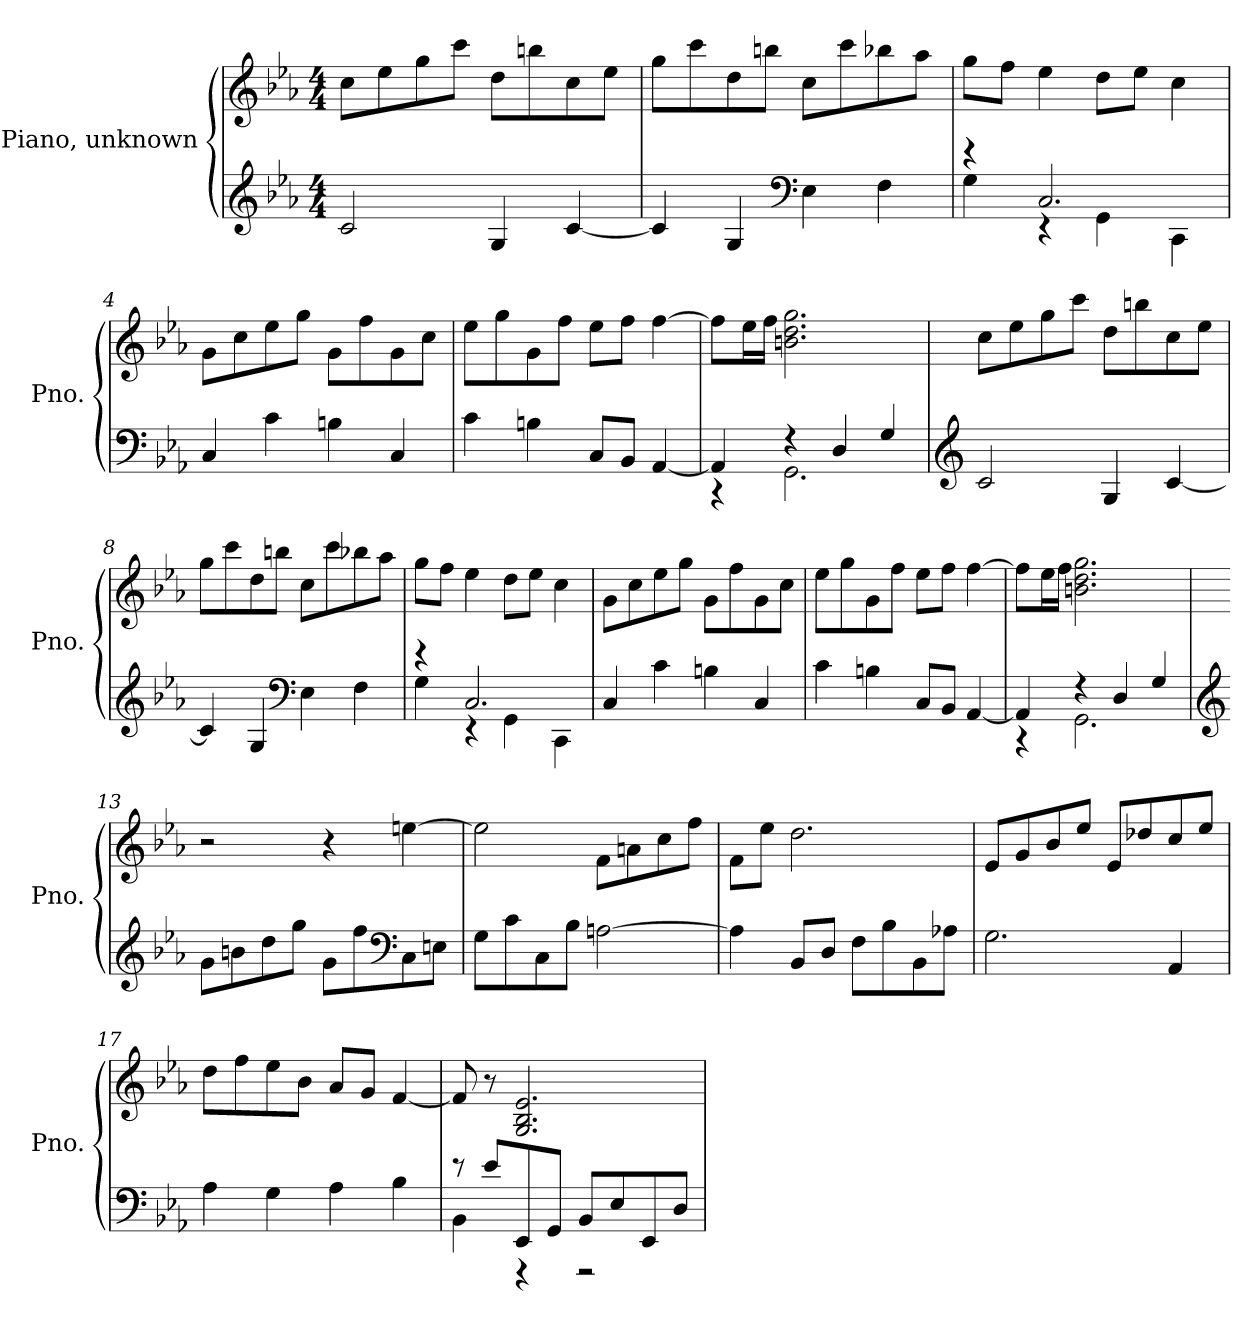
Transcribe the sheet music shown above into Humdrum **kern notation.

**kern	**kern
*part1	*part1
*staff2	*staff1
*I"Piano, unknown	*
*I'Pno.	*
*clefG2	*clefG2
*k[b-e-a-]	*k[b-e-a-]
*M4/4	*M4/4
*MM120	*MM120
=1	=1
2c/	8cc\L
.	8ee-\
.	8gg\
.	8ccc\J
4G/	8dd\L
.	8bbn\
[4c/	8cc\
.	8ee-\J
=2	=2
4c/]	8gg\L
.	8ccc\
4G/	8dd\
.	8bbn\J
*clefF4	*
4E-\	8cc\L
.	8ccc\
4F\	8bb-X\
.	8aa-\J
=3	=3
*^	*
4r	4G\	8gg\L
.	.	8ff\J
2.C/	4r	4ee-\
.	4GG\	8dd\L
.	.	8ee-\J
.	4CC\	4cc\
*v	*v	*
=4	=4
4C/	8g\L
.	8cc\
4c\	8ee-\
.	8gg\J
4Bn\	8g\L
.	8ff\
4C/	8g\
.	8cc\J
!!LO:LB:g=z
=5	=5
4c\	8ee-\L
.	8gg\
4Bn\	8g\
.	8ff\J
8C/L	8ee-\L
8BB-/J	8ff\J
[4AA-/	[4ff\
=6	=6
*^	*
4AA-/]	4r	8ff\L]
.	.	16ee-\L
.	.	16ff\JJ
4r	2.GG\	2.bn\ 2.dd\ 2.gg\
4D/	.	.
4G/	.	.
*v	*v	*
=7	=7
*clefG2	*
2c/	8cc\L
.	8ee-\
.	8gg\
.	8ccc\J
4G/	8dd\L
.	8bbn\
[4c/	8cc\
.	8ee-\J
=8	=8
4c/]	8gg\L
.	8ccc\
4G/	8dd\
.	8bbn\J
*clefF4	*
4E-\	8cc\L
.	8ccc\
4F\	8bb-X\
.	8aa-\J
!!LO:LB:g=z
=9	=9
*^	*
4r	4G\	8gg\L
.	.	8ff\J
2.C/	4r	4ee-\
.	4GG\	8dd\L
.	.	8ee-\J
.	4CC\	4cc\
*v	*v	*
=10	=10
4C/	8g\L
.	8cc\
4c\	8ee-\
.	8gg\J
4Bn\	8g\L
.	8ff\
4C/	8g\
.	8cc\J
=11	=11
4c\	8ee-\L
.	8gg\
4Bn\	8g\
.	8ff\J
8C/L	8ee-\L
8BB-/J	8ff\J
[4AA-/	[4ff\
=12	=12
*^	*
4AA-/]	4r	8ff\L]
.	.	16ee-\L
.	.	16ff\JJ
4r	2.GG\	2.bn\ 2.dd\ 2.gg\
4D/	.	.
4G/	.	.
*v	*v	*
=13	=13
*clefG2	*
8g\L	2r
8bn\	.
8dd\	.
8gg\J	.
8g\L	4r
8ff\	.
*clefF4	*
8C\	[4een\
8En\J	.
!!LO:LB:g=z
=14	=14
8G\L	2ee\]
8c\	.
8C\	.
8B-\J	.
[2An\	8f\L
.	8an\
.	8cc\
.	8ff\J
=15	=15
4A\]	8f\L
.	8ee-\J
8BB-/L	2.dd\
8D/J	.
8F\L	.
8B-\	.
8BB-\	.
8A-X\J	.
=16	=16
2.G\	8e-/L
.	8g/
.	8b-/
.	8ee-/J
.	8e-/L
.	8dd-X/
4AA-/	8cc/
.	8ee-/J
=17	=17
4A-\	8dd\L
.	8ff\
4G\	8ee-\
.	8b-\J
4A-\	8a-/L
.	8g/J
4B-\	[4f/
!!LO:LB:g=z
=18	=18
*^	*
8r	4BB-\	8f/]
8e-/L	.	8r
8EE-/	4r	2.G/ 2.B-/ 2.e-/
8GG/J	.	.
8BB-/L	2r	.
8E-/	.	.
8EE-/	.	.
8D/J	.	.
*v	*v	*
=	=
*-	*-
